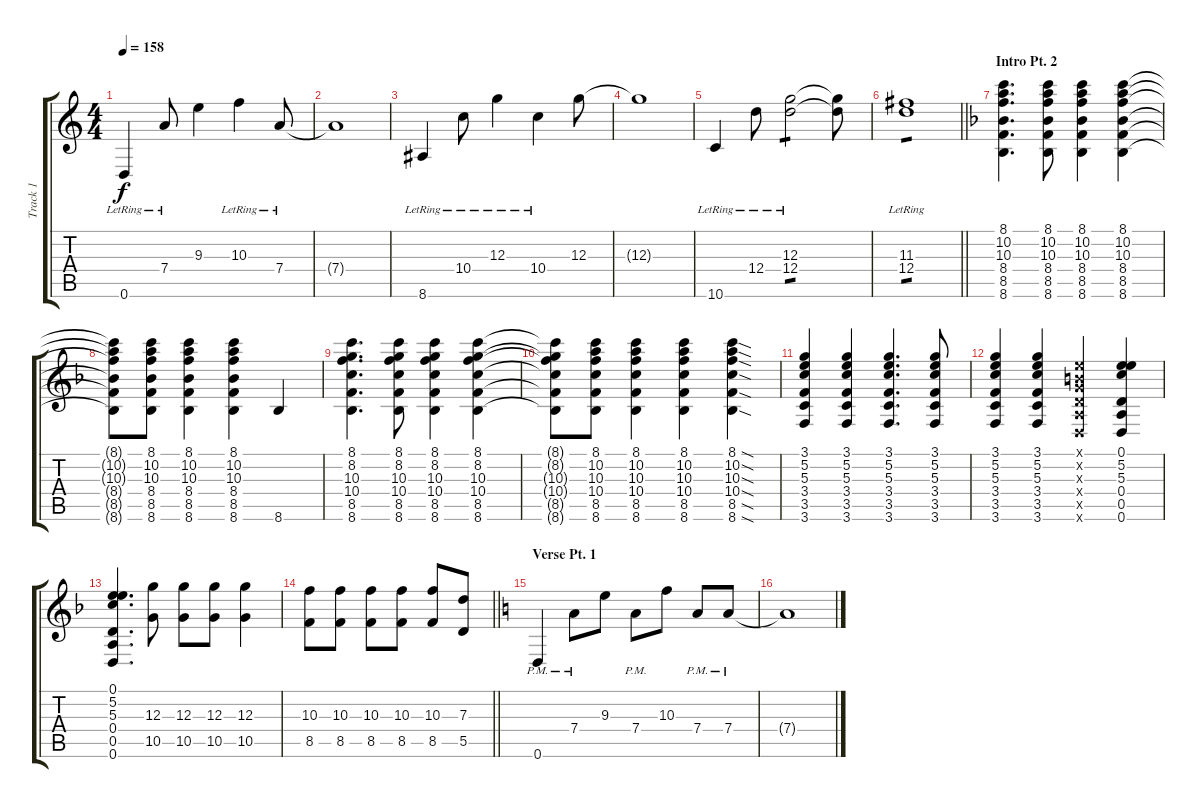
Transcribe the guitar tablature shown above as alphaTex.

\track ("Track 1" "Track 1") {instrument distortionguitar}
\staff {score tabs}
\tuning (E4 B3 G3 D3 A2 D2) {hide}
\ts (4 4)
\tempo 158
\clef g2
\ks c
0.6{lr}.4{dy f} 7.4{lr}.8 9.3.4 10.3{lr}.4 7.4{lr}.8 |
7.4{t}.1 |
8.6{lr}.4 10.4{lr}.8 12.3{lr}.4 10.4{lr}.4 12.3.8 |
12.3{t}.1 |
10.6{lr}.4 12.4{lr}.8 (12.3{lr} 12.4{lr}).2{tp 1} (12.3{t} 12.4{t}).8 |
\barLineRight lightlight
(11.3{lr} 12.4{lr}).1{tp 1} |
\section ("" "Intro Pt. 2")
\ks f
(8.1 10.2 10.3 8.4 8.5 8.6).4{d} (8.1 10.2 10.3 8.4 8.5 8.6).8 (8.1 10.2 10.3 8.4 8.5 8.6).4 (8.1 10.2 10.3 8.4 8.5 8.6).4 |
(8.1{t} 10.2{t} 10.3{t} 8.4{t} 8.5{t} 8.6{t}).8 (8.1 10.2 10.3 8.4 8.5 8.6).8 (8.1 10.2 10.3 8.4 8.5 8.6).4 (8.1 10.2 10.3 8.4 8.5 8.6).4 8.6.4 |
(8.1 8.2 10.3 10.4 8.5 8.6).4{d} (8.1 8.2 10.3 10.4 8.5 8.6).8 (8.1 8.2 10.3 10.4 8.5 8.6).4 (8.1 8.2 10.3 10.4 8.5 8.6).4 |
(8.1{t} 8.2{t} 10.3{t} 10.4{t} 8.5{t} 8.6{t}).8 (8.1 10.2 10.3 10.4 8.5 8.6).8 (8.1 10.2 10.3 10.4 8.5 8.6).4 (8.1 10.2 10.3 10.4 8.5 8.6).4 (8.1{sod} 10.2{sod} 10.3{sod} 10.4{sod} 8.5{sod} 8.6{sod}).4 |
(3.1 5.2 5.3 3.4 3.5 3.6).4 (3.1 5.2 5.3 3.4 3.5 3.6).4 (3.1 5.2 5.3 3.4 3.5 3.6).4{d} (3.1 5.2 5.3 3.4 3.5 3.6).8 |
(3.1 5.2 5.3 3.4 3.5 3.6).4 (3.1 5.2 5.3 3.4 3.5 3.6).4 (0.1{x} 0.2{x} 0.3{x} 0.4{x} 0.5{x} 0.6{x}).4 (0.1 5.2 5.3 0.4 0.5 0.6).4 |
(0.1 5.2 5.3 0.4 0.5 0.6).4{d} (12.3 10.5).8 (12.3 10.5).8 (12.3 10.5).8 (12.3 10.5).4 |
\barLineRight lightlight
(10.3 8.5).8 (10.3 8.5).8 (10.3 8.5).8 (10.3 8.5).8 (10.3 8.5).8 (7.3 5.5).8 |
\section ("" "Verse Pt. 1")
\ks c
0.6{pm}.4 7.4{pm}.8 9.3.8 7.4{pm}.8 10.3.8 7.4{pm}.8 7.4{pm}.8 |
7.4{t}.1
